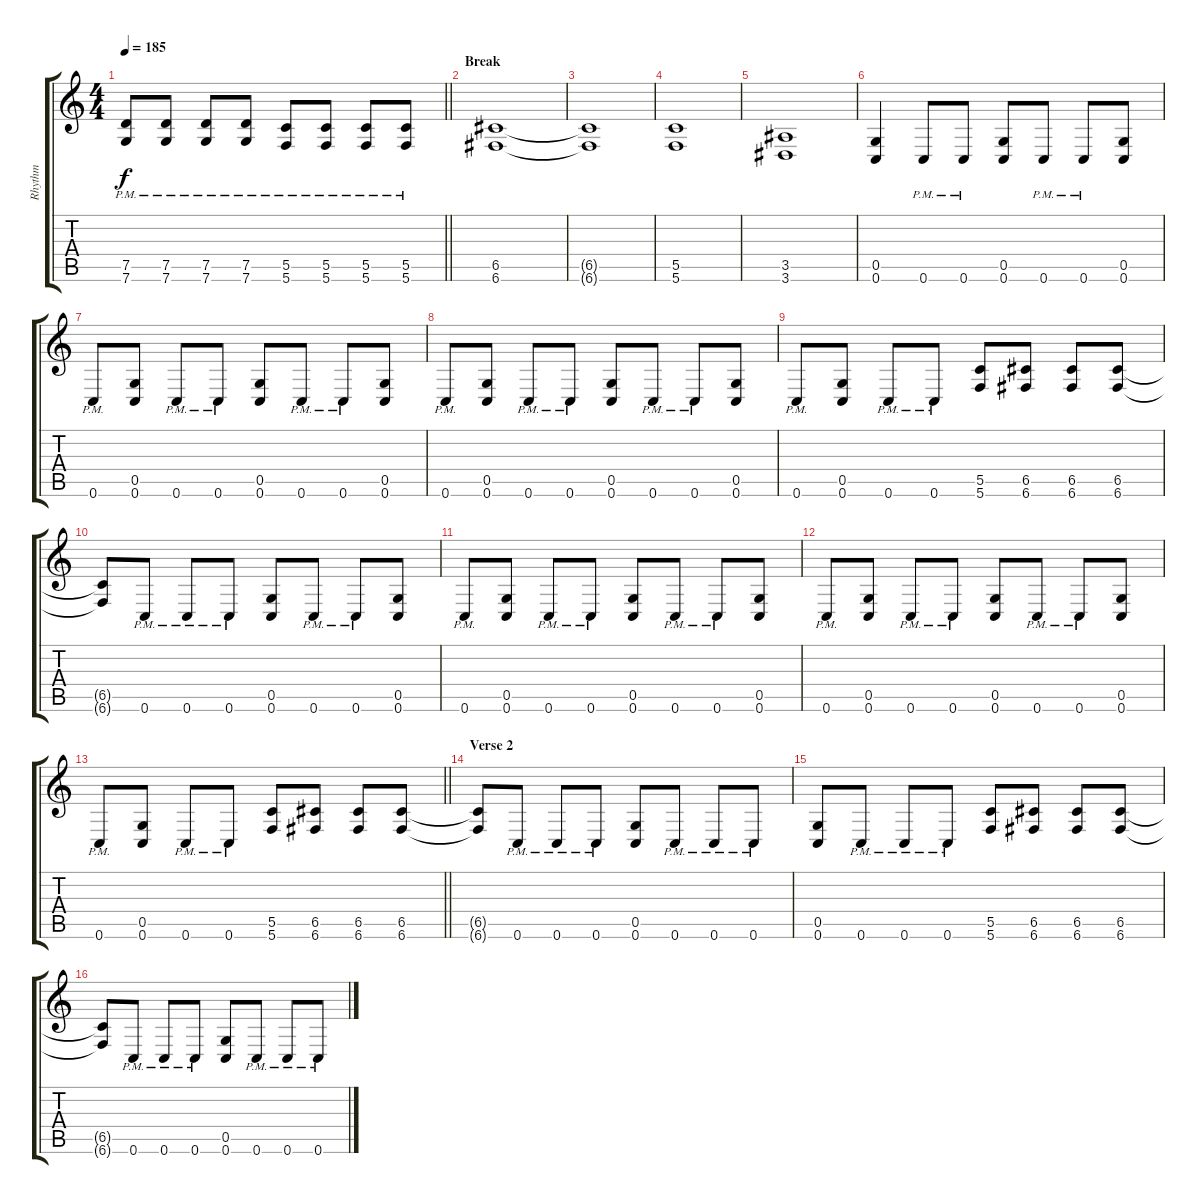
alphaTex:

\track ("Rhythm" "Rhythm") {instrument distortionguitar}
\staff {score tabs}
\tuning (D4 A3 F3 C3 G2 C2) {hide}
\ts (4 4)
\tempo 185
\clef g2
\barLineRight lightlight
\ks c
(7.5{pm} 7.6{pm}).8{dy f} (7.5{pm} 7.6{pm}).8 (7.5{pm} 7.6{pm}).8 (7.5{pm} 7.6{pm}).8 (5.5{pm} 5.6{pm}).8 (5.5{pm} 5.6{pm}).8 (5.5{pm} 5.6{pm}).8 (5.5{pm} 5.6{pm}).8 |
\section ("" "Break")
(6.5 6.6).1 |
(6.5{t} 6.6{t}).1 |
(5.5 5.6).1 |
(3.5 3.6).1 |
(0.5 0.6).4 0.6{pm}.8 0.6{pm}.8 (0.5 0.6).8 0.6{pm}.8 0.6{pm}.8 (0.5 0.6).8 |
0.6{pm}.8 (0.5 0.6).8 0.6{pm}.8 0.6{pm}.8 (0.5 0.6).8 0.6{pm}.8 0.6{pm}.8 (0.5 0.6).8 |
0.6{pm}.8 (0.5 0.6).8 0.6{pm}.8 0.6{pm}.8 (0.5 0.6).8 0.6{pm}.8 0.6{pm}.8 (0.5 0.6).8 |
0.6{pm}.8 (0.5 0.6).8 0.6{pm}.8 0.6{pm}.8 (5.5 5.6).8 (6.5 6.6).8 (6.5 6.6).8 (6.5 6.6).8 |
(6.5{t} 6.6{t}).8 0.6{pm}.8 0.6{pm}.8 0.6{pm}.8 (0.5 0.6).8 0.6{pm}.8 0.6{pm}.8 (0.5 0.6).8 |
0.6{pm}.8 (0.5 0.6).8 0.6{pm}.8 0.6{pm}.8 (0.5 0.6).8 0.6{pm}.8 0.6{pm}.8 (0.5 0.6).8 |
0.6{pm}.8 (0.5 0.6).8 0.6{pm}.8 0.6{pm}.8 (0.5 0.6).8 0.6{pm}.8 0.6{pm}.8 (0.5 0.6).8 |
\barLineRight lightlight
0.6{pm}.8 (0.5 0.6).8 0.6{pm}.8 0.6{pm}.8 (5.5 5.6).8 (6.5 6.6).8 (6.5 6.6).8 (6.5 6.6).8 |
\section ("" "Verse 2")
(6.5{t} 6.6{t}).8 0.6{pm}.8 0.6{pm}.8 0.6{pm}.8 (0.5 0.6).8 0.6{pm}.8 0.6{pm}.8 0.6{pm}.8 |
(0.5 0.6).8 0.6{pm}.8 0.6{pm}.8 0.6{pm}.8 (5.5 5.6).8 (6.5 6.6).8 (6.5 6.6).8 (6.5 6.6).8 |
(6.5{t} 6.6{t}).8 0.6{pm}.8 0.6{pm}.8 0.6{pm}.8 (0.5 0.6).8 0.6{pm}.8 0.6{pm}.8 0.6{pm}.8
